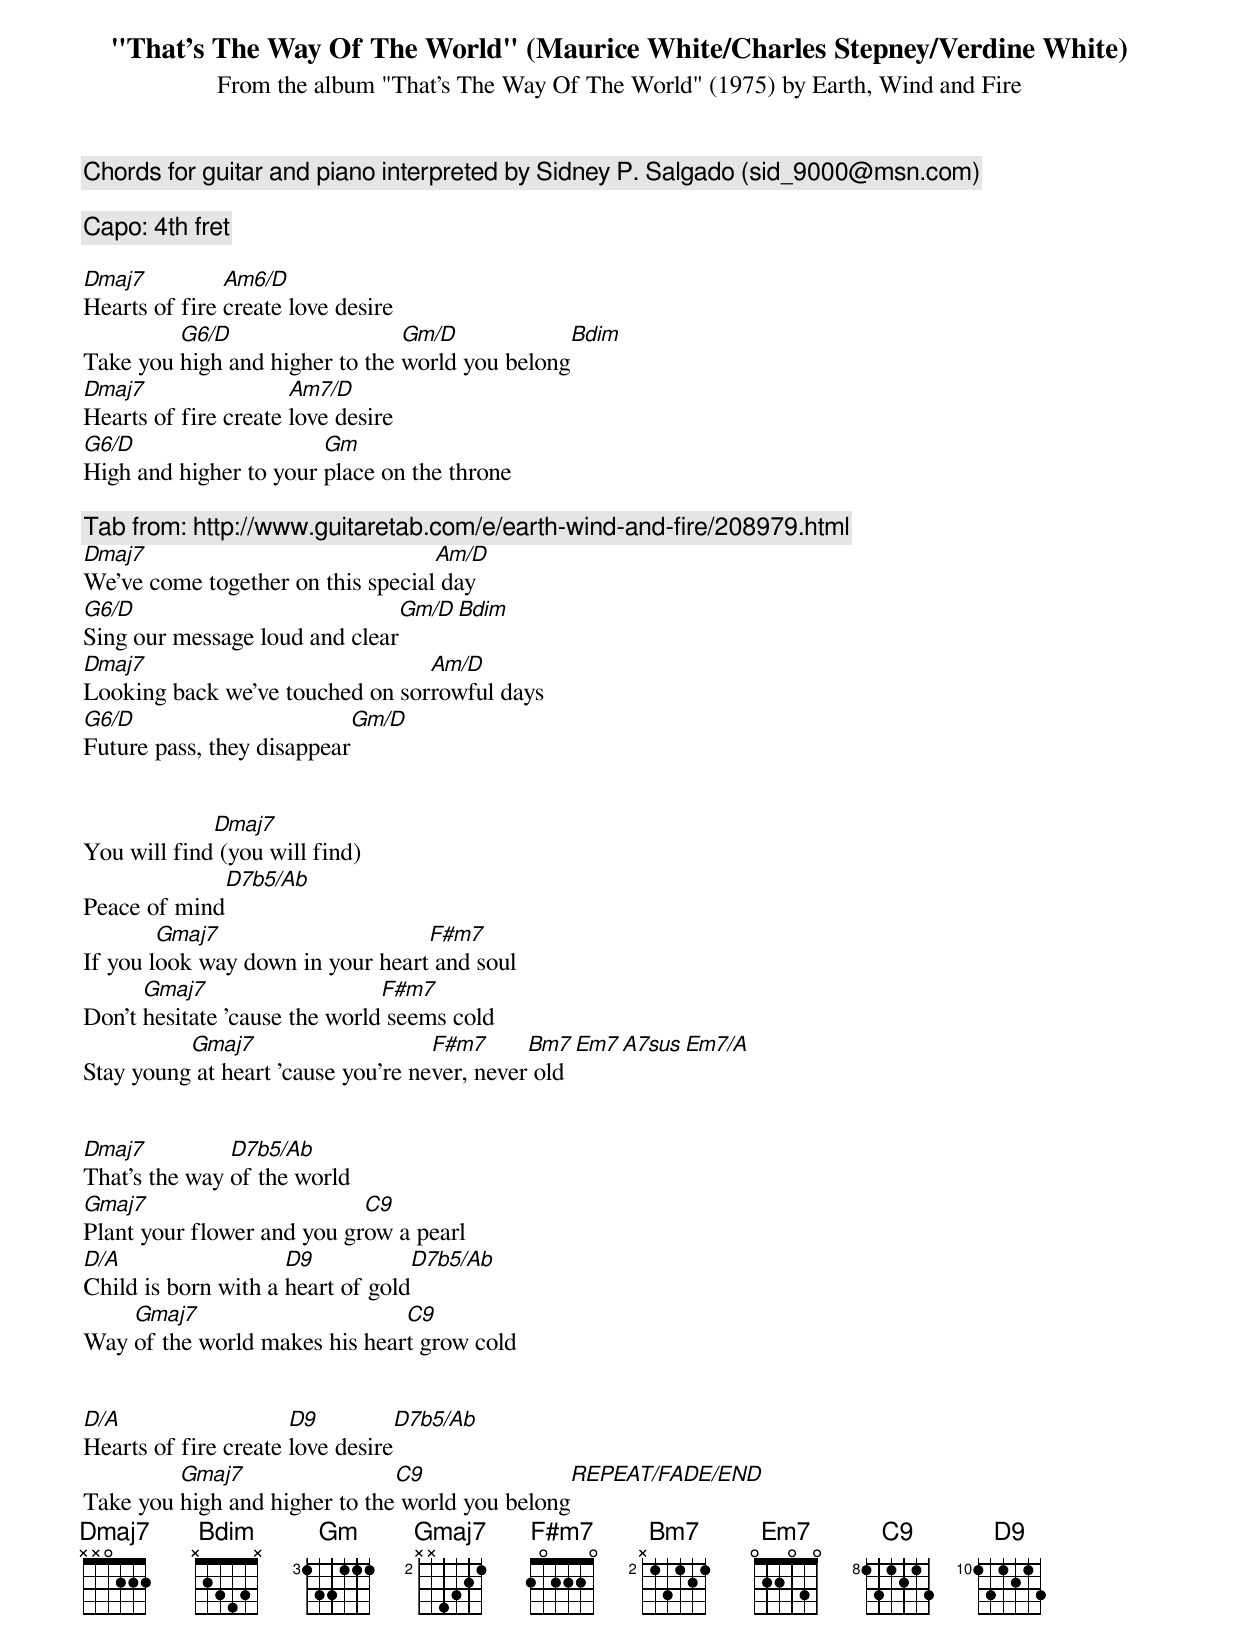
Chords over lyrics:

"That's The Way Of The World" (Maurice White/Charles Stepney/Verdine White)
From the album "That's The Way Of The World" (1975) by Earth, Wind and Fire

Chords for guitar and piano interpreted by Sidney P. Salgado (sid_9000@msn.com)

Capo: 4th fret

Dmaj7          Am6/D
Hearts of fire create love desire
         G6/D                   Gm/D            Bdim
Take you high and higher to the world you belong
Dmaj7                 Am7/D
Hearts of fire create love desire
G6/D                    Gm
High and higher to your place on the throne

[ Tab from: http://www.guitaretab.com/e/earth-wind-and-fire/208979.html ]
Dmaj7                              Am/D
We've come together on this special day
G6/D                           Gm/D Bdim
Sing our message loud and clear
Dmaj7                            Am/D
Looking back we've touched on sorrowful days
G6/D                       Gm/D
Future pass, they disappear


             Dmaj7
You will find (you will find)
             D7b5/Ab
Peace of mind
        Gmaj7                     F#m7
If you look way down in your heart and soul
      Gmaj7                    F#m7
Don't hesitate 'cause the world seems cold
          Gmaj7                     F#m7      Bm7  Em7 A7sus Em7/A
Stay young at heart 'cause you're never, never old


Dmaj7          D7b5/Ab
That's the way of the world
Gmaj7                       C9
Plant your flower and you grow a pearl
D/A                  D9           D7b5/Ab
Child is born with a heart of gold
    Gmaj7                      C9
Way of the world makes his heart grow cold


D/A                   D9         D7b5/Ab
Hearts of fire create love desire
         Gmaj7                 C9               REPEAT/FADE/END
Take you high and higher to the world you belong
